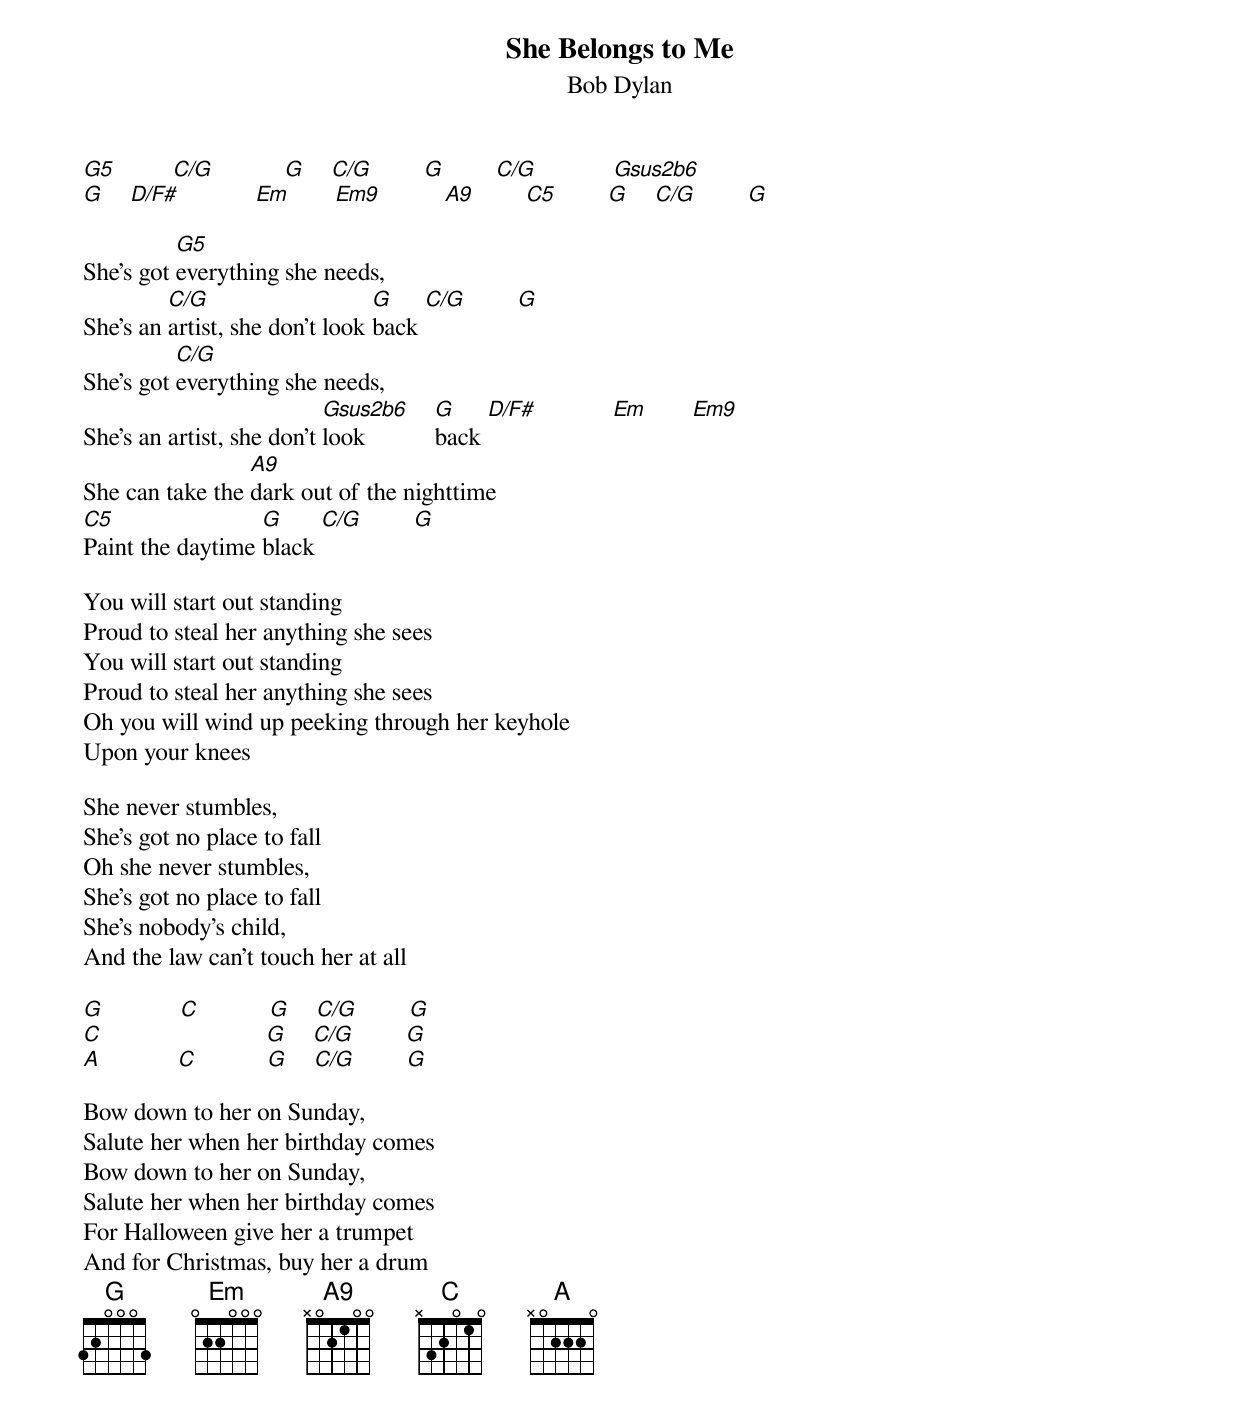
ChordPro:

{t:She Belongs to Me}
{st:Bob Dylan}
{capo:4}

[G5]         [C/G]           [G]    [C/G]        [G]        [C/G]            [Gsus2b6]
[G]    [D/F#]            [Em]       [Em9]          [A9]        [C5]        [G]    [C/G]        [G]

She's got [G5]everything she needs,
She's an [C/G]artist, she don't look [G]back [C/G]        [G]
She's got [C/G]everything she needs,
She's an artist, she don't [Gsus2b6]look           [G]back [D/F#]            [Em]       [Em9]
She can take the [A9]dark out of the nighttime
[C5]Paint the daytime [G]black [C/G]        [G]

You will start out standing
Proud to steal her anything she sees
You will start out standing
Proud to steal her anything she sees
Oh you will wind up peeking through her keyhole
Upon your knees

She never stumbles,
She's got no place to fall
Oh she never stumbles,
She's got no place to fall
She's nobody's child,
And the law can't touch her at all

[G]            [C]           [G]    [C/G]        [G]
[C]                          [G]    [C/G]        [G]
[A]            [C]           [G]    [C/G]        [G]

Bow down to her on Sunday,
Salute her when her birthday comes
Bow down to her on Sunday,
Salute her when her birthday comes
For Halloween give her a trumpet
And for Christmas, buy her a drum
